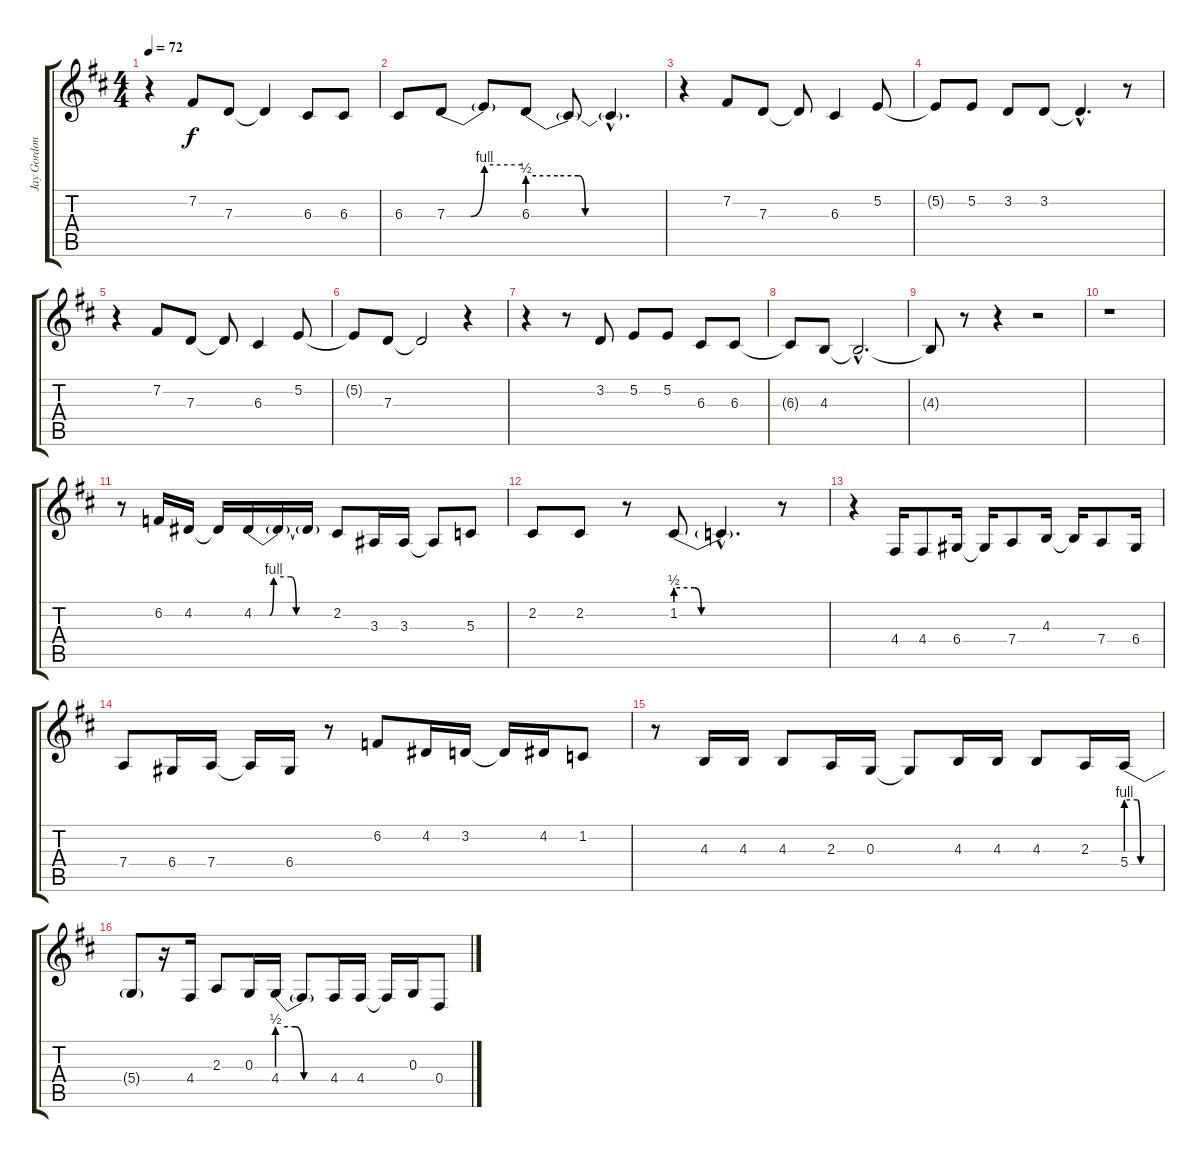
\track ("Jay Gordon (Vocals)" "Jay Gordon") {instrument lead2sawtooth}
\staff {score tabs}
\tuning (E4 B3 G3 D3 A2 D2) {hide}
\ts (4 4)
\tempo 72
\clef g2
\ks d
r.4{dy f} 7.2.8 7.3.8 7.3{t}.4 6.3.8 6.3.8 |
6.3.8 7.3{be (custom 0 0 19 0 30 4 60 4)}.8 7.3{t}.8 6.3{be (custom 0 2 13 2 22 2 25 0 30 0 60 0)}.8 6.3{t}.8 6.3{hac t}.4{d} |
r.4 7.2.8 7.3.8 7.3{t}.8 6.3.4 5.2.8 |
5.2{t}.8 5.2.8 3.2.8 3.2.8 3.2{hac t}.4{d} r.8 |
r.4 7.2.8 7.3.8 7.3{t}.8 6.3.4 5.2.8 |
5.2{t}.8 7.3.8 7.3{t}.2 r.4 |
r.4 r.8 3.2.8 5.2.8 5.2.8 6.3.8 6.3.8 |
6.3{t}.8 4.3.8 4.3{hac t}.2{d} |
4.3{t}.8 r.8 r.4 r.2 |
r.1 |
r.8 6.2.16 4.2.16 4.2{t}.16 4.2{be (custom 0 0 8 0 12 0 15 4 28 4 32 0 37 0 45 0 60 0)}.16 4.2{t}.16 4.2{t}.16 2.2.8 3.3.16 3.3.16 3.3{t}.8 5.3.8 |
2.2.8 2.2.8 r.8 1.2{be (custom 0 2 11 2 15 0 30 0 40 0 60 0)}.8 1.2{hac t}.4{d} r.8 |
r.4 4.4.16 4.4.8 6.4.16 6.4{t}.16 7.4.8 4.3.16 4.3{t}.16 7.4.8 6.4.16 |
7.4.8 6.4.16 7.4.16 7.4{t}.16 6.4.16 r.8 6.2.8 4.2.16 3.2.16 3.2{t}.16 4.2.16 1.2.8 |
r.8 4.3.16 4.3.16 4.3.8 2.3.16 0.3.16 0.3{t}.8 4.3.16 4.3.16 4.3.8 2.3.16 5.4{be (custom 0 4 20 4 26 0 40 0 60 0)}.16 |
5.4{t}.8 r.16 4.4.16 2.3.8 0.3.16 4.4{be (custom 0 2 20 2 30 0 40 0 60 0)}.16 4.4{t}.8 4.4.16 4.4.16 4.4{t}.16 0.3.16 0.4.8
